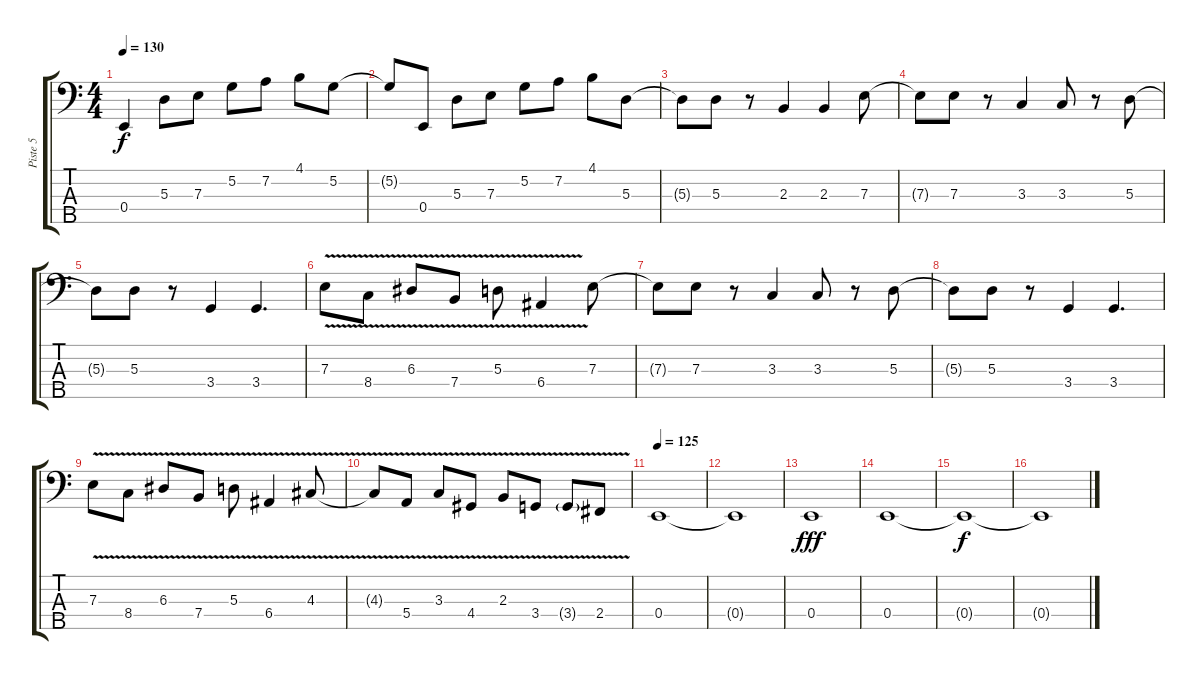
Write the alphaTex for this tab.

\track ("Piste 5" "Piste 5") {instrument electricbassfinger}
\staff {score tabs}
\tuning (G2 D2 A1 E1 B0) {hide}
\ts (4 4)
\tempo 130
\clef f4
\ks c
0.4.4{dy f} 5.3.8 7.3.8 5.2.8 7.2.8 4.1.8 5.2.8 |
5.2{t}.8 0.4.8 5.3.8 7.3.8 5.2.8 7.2.8 4.1.8 5.3.8 |
5.3{t}.8 5.3.8 r.8 2.3.4 2.3.4 7.3.8 |
7.3{t}.8 7.3.8 r.8 3.3.4 3.3.8 r.8 5.3.8 |
5.3{t}.8 5.3.8 r.8 3.4.4 3.4.4{d} |
7.3{v}.8 8.4{v}.8 6.3{v}.8 7.4{v}.8 5.3{v}.8 6.4{v}.4 7.3.8 |
7.3{t}.8 7.3.8 r.8 3.3.4 3.3.8 r.8 5.3.8 |
5.3{t}.8 5.3.8 r.8 3.4.4 3.4.4{d} |
7.3{v}.8 8.4{v}.8 6.3{v}.8 7.4{v}.8 5.3{v}.8 6.4{v}.4 4.3{v}.8 |
4.3{t}.8 5.4{v}.8 3.3{v}.8 4.4{v}.8 2.3{v}.8 3.4{v}.8 3.4{v g}.8 2.4{v}.8 |
\tempo 125
0.4.1 |
0.4{t}.1 |
0.4.1{dy fff} |
0.4.1 |
0.4{t}.1{dy f} |
0.4{t}.1
